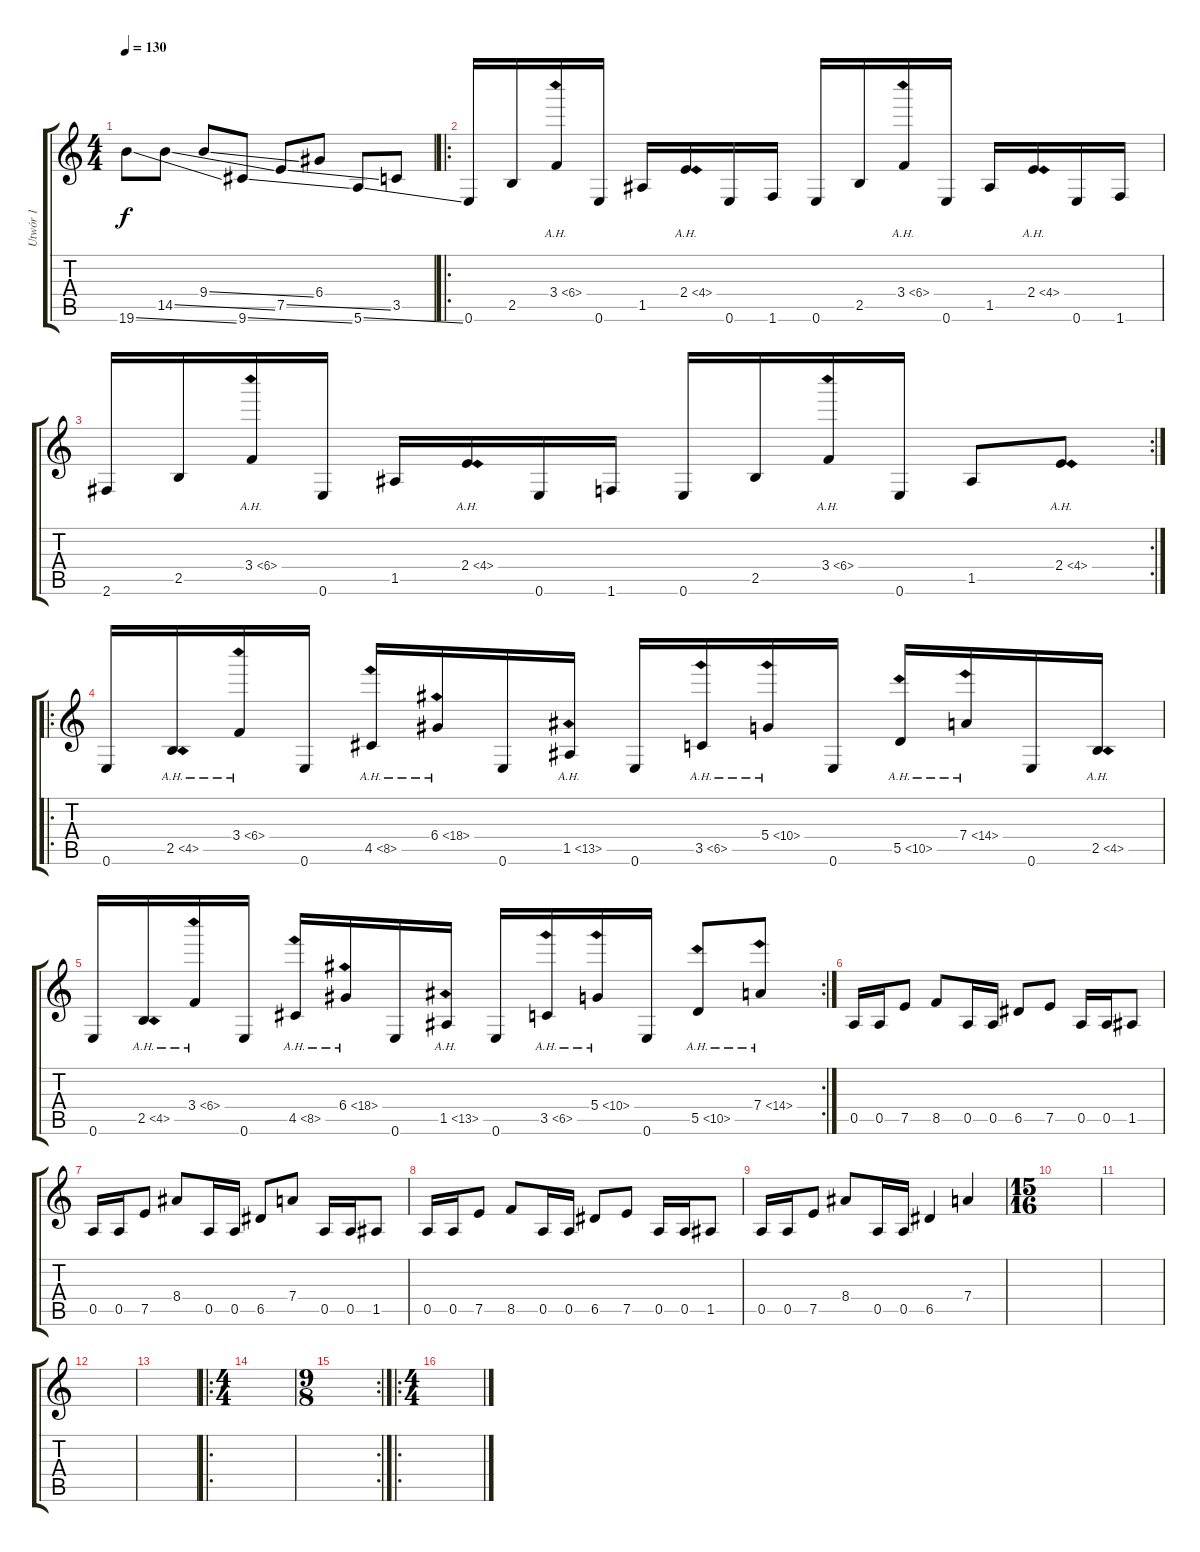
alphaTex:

\track ("Utwór 1" "Utwór 1") {instrument distortionguitar}
\staff {score tabs}
\tuning (E4 B3 G3 D3 A2 E2) {hide}
\ts (4 4)
\tempo 130
\clef g2
\ks c
19.6{ss}.8{dy f instrument distortionguitar} 14.5{ss}.8 9.4{ss}.8 9.6{ss}.8 7.5{ss}.8 6.4.8 5.6{ss}.8 3.5.8 |
\ro
0.6.16 2.5.16 3.4{ah 3}.16 0.6.16 1.5.16 2.4{ah 2}.16 0.6.16 1.6.16 0.6.16 2.5.16 3.4{ah 3}.16 0.6.16 1.5.16 2.4{ah 2}.16 0.6.16 1.6.16 |
\rc 2
2.6.16 2.5.16 3.4{ah 3}.16 0.6.16 1.5.16 2.4{ah 2}.16 0.6.16 1.6.16 0.6.16 2.5.16 3.4{ah 3}.16 0.6.16 1.5.8 2.4{ah 2}.8 |
\ro
0.6.16 2.5{ah 2}.16 3.4{ah 3}.16 0.6.16 4.5{ah 4}.16 6.4{ah 12}.16 0.6.16 1.5{ah 12}.16 0.6.16 3.5{ah 3}.16 5.4{ah 5}.16 0.6.16 5.5{ah 5}.16 7.4{ah 7}.16 0.6.16 2.5{ah 2}.16 |
\rc 2
0.6.16 2.5{ah 2}.16 3.4{ah 3}.16 0.6.16 4.5{ah 4}.16 6.4{ah 12}.16 0.6.16 1.5{ah 12}.16 0.6.16 3.5{ah 3}.16 5.4{ah 5}.16 0.6.16 5.5{ah 5}.8 7.4{ah 7}.8 |
0.5.16 0.5.16 7.5.8 8.5.8 0.5.16 0.5.16 6.5.8 7.5.8 0.5.16 0.5.16 1.5.8 |
0.5.16 0.5.16 7.5.8 8.4.8 0.5.16 0.5.16 6.5.8 7.4.8 0.5.16 0.5.16 1.5.8 |
0.5.16 0.5.16 7.5.8 8.5.8 0.5.16 0.5.16 6.5.8 7.5.8 0.5.16 0.5.16 1.5.8 |
0.5.16 0.5.16 7.5.8 8.4.8 0.5.16 0.5.16 6.5.4 7.4.4 |
\ts (15 16)
|
|
|
|
\ro
\ts (4 4)
|
\rc 2
\ts (9 8)
|
\ro
\ts (4 4)
